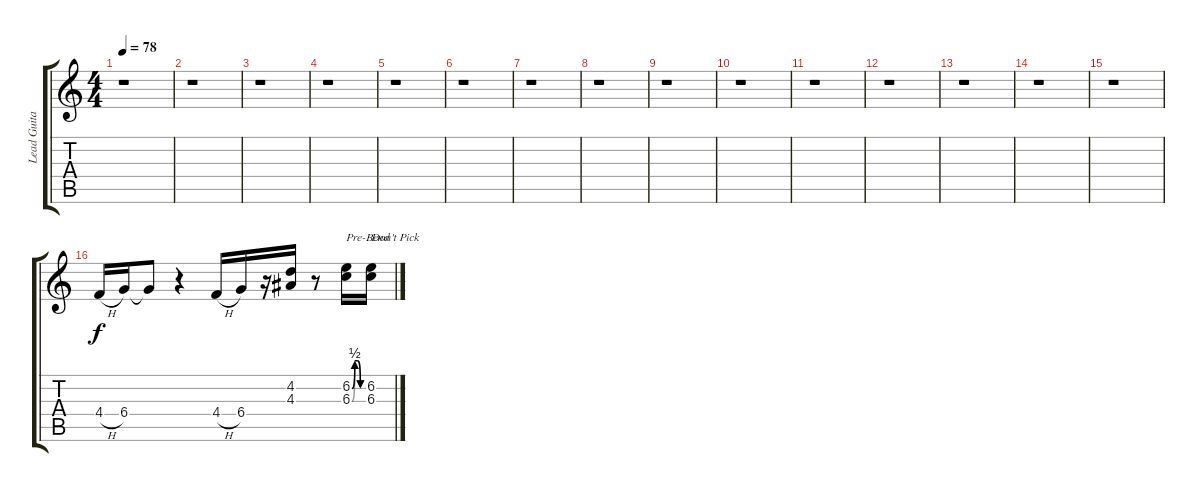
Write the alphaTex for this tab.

\track ("Lead Guitar" "Lead Guita") {instrument overdrivenguitar}
\staff {score tabs}
\tuning (Eb4 Bb3 Gb3 Db3 Ab2 Eb2) {hide}
\ts (4 4)
\tempo 78
\clef g2
\ks c
r.1{dy f} |
r.1 |
r.1 |
r.1 |
r.1 |
r.1 |
r.1 |
r.1 |
r.1 |
r.1 |
r.1 |
r.1 |
r.1 |
r.1 |
r.1 |
4.4{h}.16 6.4.16 6.4{t}.8 r.4 4.4{h}.16 6.4.16 r.16 (4.2 4.3).16 r.8 (6.2{be (custom 0 0 15 2 30 2 45 0 60 0)} 6.3{be (custom 0 0 15 2 30 2 45 0 60 0)}).16{txt "Pre-Bend"} (6.2 6.3).16{txt "Don't Pick"}
